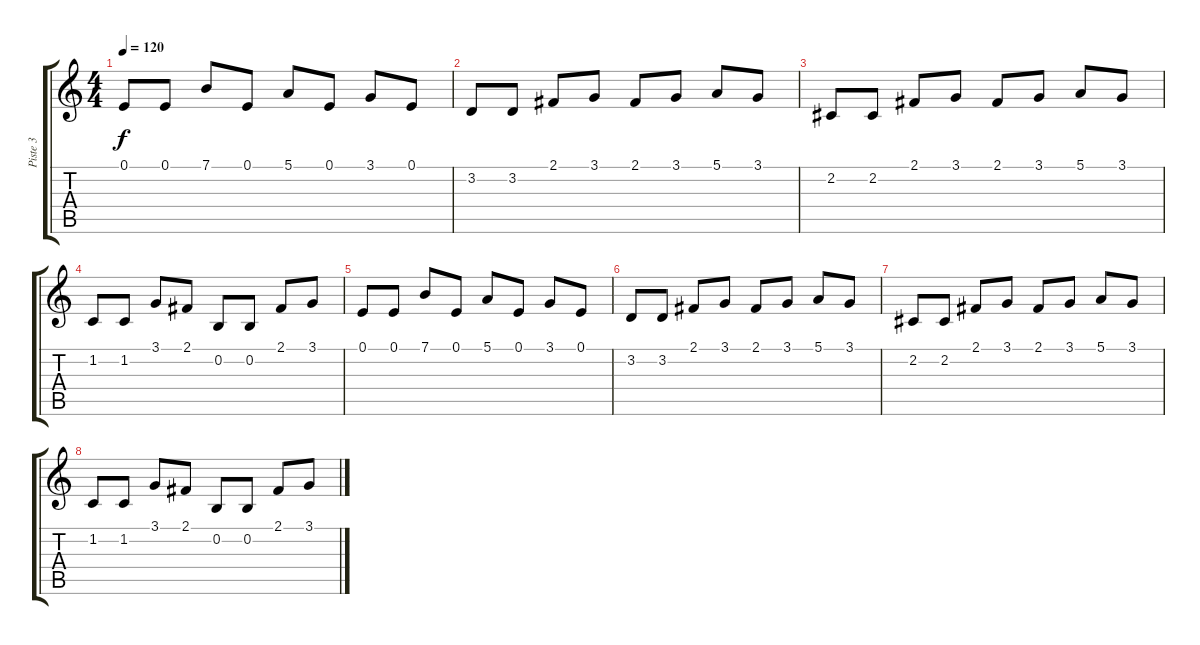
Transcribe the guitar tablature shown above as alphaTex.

\track ("Piste 3" "Piste 3") {instrument lead1square}
\staff {score tabs}
\tuning (E4 B3 G3 D3 A2 E2) {hide}
\ts (4 4)
\tempo 120
\clef g2
\ks c
0.1.8{dy f} 0.1.8 7.1.8 0.1.8 5.1.8 0.1.8 3.1.8 0.1.8 |
3.2.8 3.2.8 2.1.8 3.1.8 2.1.8 3.1.8 5.1.8 3.1.8 |
2.2.8 2.2.8 2.1.8 3.1.8 2.1.8 3.1.8 5.1.8 3.1.8 |
1.2.8 1.2.8 3.1.8 2.1.8 0.2.8 0.2.8 2.1.8 3.1.8 |
0.1.8 0.1.8 7.1.8 0.1.8 5.1.8 0.1.8 3.1.8 0.1.8 |
3.2.8 3.2.8 2.1.8 3.1.8 2.1.8 3.1.8 5.1.8 3.1.8 |
2.2.8 2.2.8 2.1.8 3.1.8 2.1.8 3.1.8 5.1.8 3.1.8 |
1.2.8 1.2.8 3.1.8 2.1.8 0.2.8 0.2.8 2.1.8 3.1.8
